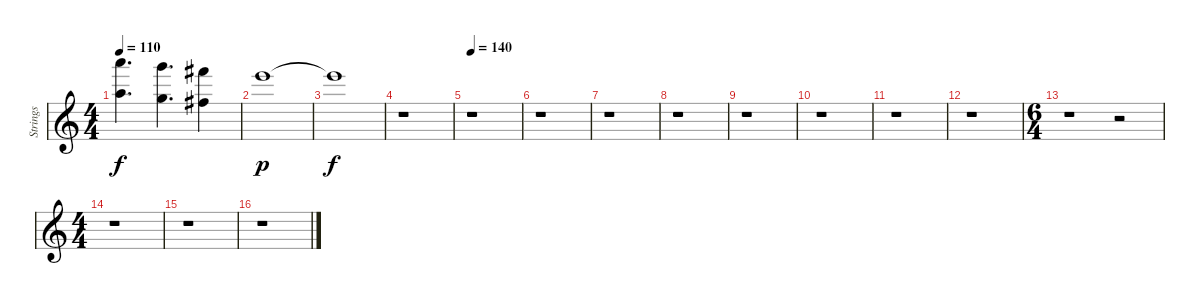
\track ("Strings" "Strings") {instrument stringensemble1}
\staff {score}
\tuning (E4 B3 G3 D3 A2 E2) {hide}
\ts (4 4)
\tempo 110
\clef g2
\ks c
(29.1 22.2).4{d dy f} (27.1 24.3).4{d} (26.1 23.3).4 |
24.1.1{dy p} |
24.1{t}.1{dy f} |
r.1 |
\tempo 140
r.1 |
r.1 |
r.1 |
r.1 |
r.1 |
r.1 |
r.1 |
r.1 |
\ts (6 4)
r.1 r.2 |
\ts (4 4)
r.1 |
r.1 |
r.1
